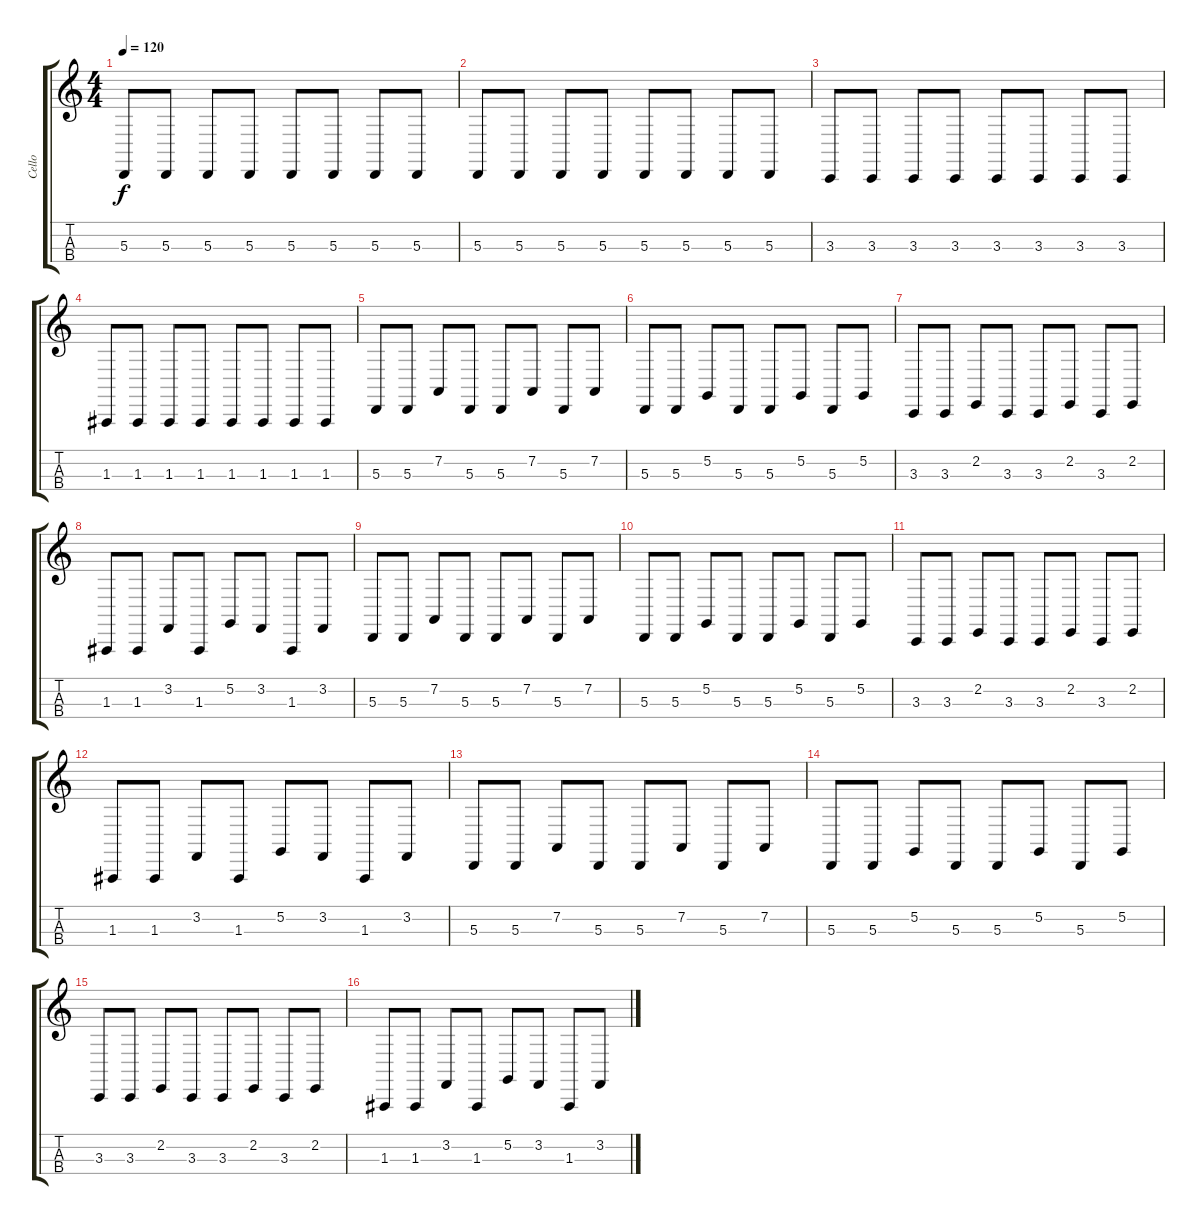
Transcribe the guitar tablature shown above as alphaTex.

\track ("Cello" "Cello") {instrument cello}
\staff {score tabs}
\tuning (G2 D2 A1 E2) {hide}
\ts (4 4)
\tempo 120
\clef g2
\ks c
5.3.8{dy f} 5.3.8 5.3.8 5.3.8 5.3.8 5.3.8 5.3.8 5.3.8 |
5.3.8 5.3.8 5.3.8 5.3.8 5.3.8 5.3.8 5.3.8 5.3.8 |
3.3.8 3.3.8 3.3.8 3.3.8 3.3.8 3.3.8 3.3.8 3.3.8 |
1.3.8 1.3.8 1.3.8 1.3.8 1.3.8 1.3.8 1.3.8 1.3.8 |
5.3.8{volume 14 instrument cello} 5.3.8 7.2.8 5.3.8 5.3.8 7.2.8 5.3.8 7.2.8 |
5.3.8 5.3.8 5.2.8 5.3.8 5.3.8 5.2.8 5.3.8 5.2.8 |
3.3.8 3.3.8 2.2.8 3.3.8 3.3.8 2.2.8 3.3.8 2.2.8 |
1.3.8 1.3.8 3.2.8 1.3.8 5.2.8 3.2.8 1.3.8 3.2.8 |
5.3.8{volume 14 instrument cello} 5.3.8 7.2.8 5.3.8 5.3.8 7.2.8 5.3.8 7.2.8 |
5.3.8 5.3.8 5.2.8 5.3.8 5.3.8 5.2.8 5.3.8 5.2.8 |
3.3.8 3.3.8 2.2.8 3.3.8 3.3.8 2.2.8 3.3.8 2.2.8 |
1.3.8 1.3.8 3.2.8 1.3.8 5.2.8 3.2.8 1.3.8 3.2.8 |
5.3.8{volume 14 instrument cello} 5.3.8 7.2.8 5.3.8 5.3.8 7.2.8 5.3.8 7.2.8 |
5.3.8 5.3.8 5.2.8 5.3.8 5.3.8 5.2.8 5.3.8 5.2.8 |
3.3.8 3.3.8 2.2.8 3.3.8 3.3.8 2.2.8 3.3.8 2.2.8 |
1.3.8 1.3.8 3.2.8 1.3.8 5.2.8 3.2.8 1.3.8 3.2.8
